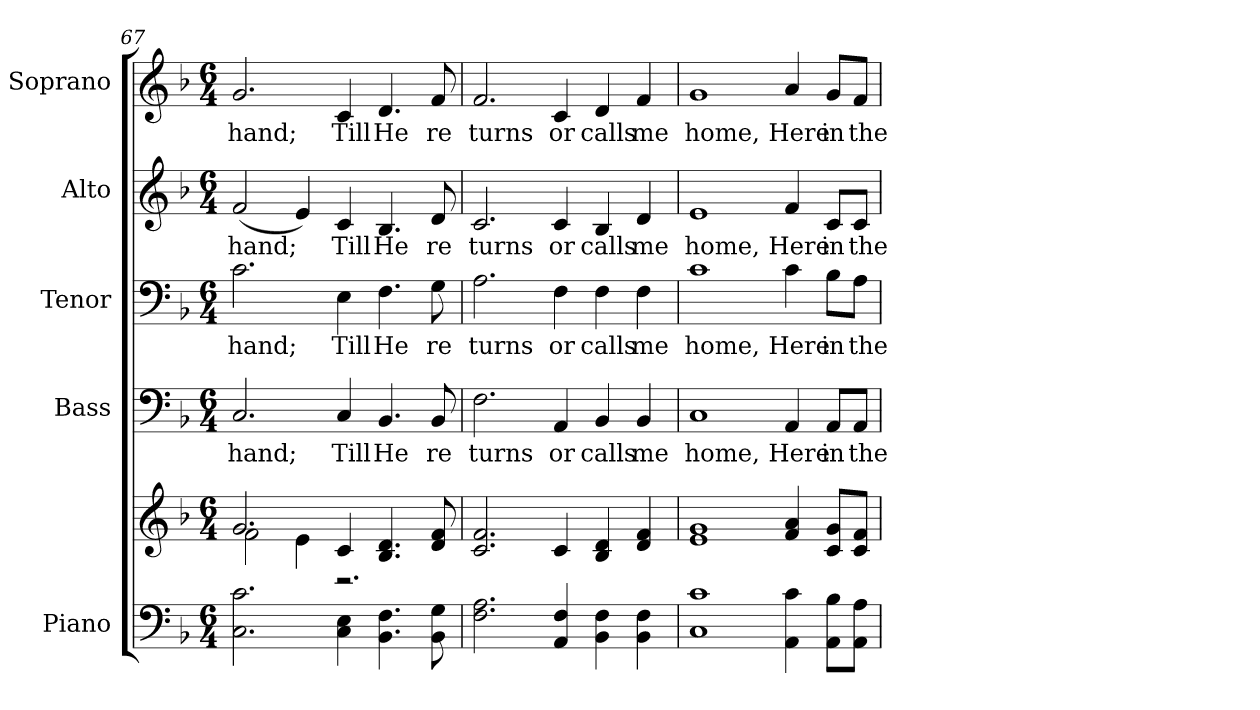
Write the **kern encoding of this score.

**kern	**kern	**kern	**text	**kern	**text	**kern	**text	**kern	**text
*part5	*part5	*part4	*part4	*part3	*part3	*part2	*part2	*part1	*part1
*staff6	*staff5	*staff4	*staff4	*staff3	*staff3	*staff2	*staff2	*staff1	*staff1
*I"Piano	*	*I"Bass	*	*I"Tenor	*	*I"Alto	*	*I"Soprano	*
*I'Pno.	*	*I'B.	*	*	*	*I'A.	*	*I'S.	*
*clefF4	*clefG2	*clefF4	*	*clefF4	*	*clefG2	*	*clefG2	*
*k[b-]	*k[b-]	*k[b-]	*	*k[b-]	*	*k[b-]	*	*k[b-]	*
*F:	*F:	*F:	*	*F:	*	*F:	*	*F:	*
*M6/4	*M6/4	*M6/4	*	*M6/4	*	*M6/4	*	*M6/4	*
=67	=67	=67	=67	=67	=67	=67	=67	=67	=67
*	*^	*	*	*	*	*	*	*	*
!	!	!	!	!LO:LY:b:color=#000000	!	!	!	!	!	!
!	!	!	!	!	!	!LO:LY:b:color=#000000	!	!	!	!
!	!	!	!	!	!	!	!	!LO:LY:b:color=#000000	!	!
!	!	!	!	!	!	!	!	!	!	!LO:LY:b:color=#000000
2.Ci\ 2.ci	2.gi/	2fi\	2.Ci/	hand;	2.ci\	hand;	(2fi/	hand;	2.gi/	hand;
.	.	4ei\	.	.	.	.	4ei/)	.	.	.
!	!	!	!	!LO:LY:b:color=#000000	!	!	!	!	!	!
!	!	!	!	!	!	!LO:LY:b:color=#000000	!	!	!	!
!	!	!	!	!	!	!	!	!LO:LY:b:color=#000000	!	!
!	!	!	!	!	!	!	!	!	!	!LO:LY:b:color=#000000
4Ci\ 4Ei	4ci/	2.r	4Ci/	Till	4Ei\	Till	4ci/	Till	4ci/	Till
!	!	!	!	!LO:LY:b:color=#000000	!	!	!	!	!	!
!	!	!	!	!	!	!LO:LY:b:color=#000000	!	!	!	!
!	!	!	!	!	!	!	!	!LO:LY:b:color=#000000	!	!
!	!	!	!	!	!	!	!	!	!	!LO:LY:b:color=#000000
4.BB-i\ 4.Fi	4.B-i/ 4.di	.	4.BB-i/	He	4.Fi\	He	4.B-i/	He	4.di/	He
!	!	!	!	!LO:LY:b:color=#000000	!	!	!	!	!	!
!	!	!	!	!	!	!LO:LY:b:color=#000000	!	!	!	!
!	!	!	!	!	!	!	!	!LO:LY:b:color=#000000	!	!
!	!	!	!	!	!	!	!	!	!	!LO:LY:b:color=#000000
8BB-i\ 8Gi	8di/ 8fi	.	8BB-i/	re	8Gi\	re	8di/	re	8fi/	re
*	*v	*v	*	*	*	*	*	*	*	*
=68	=68	=68	=68	=68	=68	=68	=68	=68	=68
!	!	!	!LO:LY:b:color=#000000	!	!	!	!	!	!
!	!	!	!	!	!LO:LY:b:color=#000000	!	!	!	!
!	!	!	!	!	!	!	!LO:LY:b:color=#000000	!	!
!	!	!	!	!	!	!	!	!	!LO:LY:b:color=#000000
2.Fi\ 2.Ai	2.ci/ 2.fi	2.Fi\	turns	2.Ai\	turns	2.ci/	turns	2.fi/	turns
!	!	!	!LO:LY:b:color=#000000	!	!	!	!	!	!
!	!	!	!	!	!LO:LY:b:color=#000000	!	!	!	!
!	!	!	!	!	!	!	!LO:LY:b:color=#000000	!	!
!	!	!	!	!	!	!	!	!	!LO:LY:b:color=#000000
4AAi/ 4Fi	4ci/	4AAi/	or	4Fi\	or	4ci/	or	4ci/	or
!	!	!	!LO:LY:b:color=#000000	!	!	!	!	!	!
!	!	!	!	!	!LO:LY:b:color=#000000	!	!	!	!
!	!	!	!	!	!	!	!LO:LY:b:color=#000000	!	!
!	!	!	!	!	!	!	!	!	!LO:LY:b:color=#000000
4BB-i\ 4Fi	4B-i/ 4di	4BB-i/	calls	4Fi\	calls	4B-i/	calls	4di/	calls
!	!	!	!LO:LY:b:color=#000000	!	!	!	!	!	!
!	!	!	!	!	!LO:LY:b:color=#000000	!	!	!	!
!	!	!	!	!	!	!	!LO:LY:b:color=#000000	!	!
!	!	!	!	!	!	!	!	!	!LO:LY:b:color=#000000
4BB-i\ 4Fi	4di/ 4fi	4BB-i/	me	4Fi\	me	4di/	me	4fi/	me
=69	=69	=69	=69	=69	=69	=69	=69	=69	=69
!	!	!	!LO:LY:b:color=#000000	!	!	!	!	!	!
!	!	!	!	!	!LO:LY:b:color=#000000	!	!	!	!
!	!	!	!	!	!	!	!LO:LY:b:color=#000000	!	!
!	!	!	!	!	!	!	!	!	!LO:LY:b:color=#000000
1Ci 1ci	1ei 1gi	1Ci	home,	1ci	home,	1ei	home,	1gi	home,
!	!	!	!LO:LY:b:color=#000000	!	!	!	!	!	!
!	!	!	!	!	!LO:LY:b:color=#000000	!	!	!	!
!	!	!	!	!	!	!	!LO:LY:b:color=#000000	!	!
!	!	!	!	!	!	!	!	!	!LO:LY:b:color=#000000
4AAi\ 4ci	4fi/ 4ai	4AAi/	Here	4ci\	Here	4fi/	Here	4ai/	Here
!	!	!	!LO:LY:b:color=#000000	!	!	!	!	!	!
!	!	!	!	!	!LO:LY:b:color=#000000	!	!	!	!
!	!	!	!	!	!	!	!LO:LY:b:color=#000000	!	!
!	!	!	!	!	!	!	!	!	!LO:LY:b:color=#000000
8AAi\ 8B-i\L	8ci/ 8gi/L	8AAi/L	in	8B-i\L	in	8ci/L	in	8gi/L	in
!	!	!	!LO:LY:b:color=#000000	!	!	!	!	!	!
!	!	!	!	!	!LO:LY:b:color=#000000	!	!	!	!
!	!	!	!	!	!	!	!LO:LY:b:color=#000000	!	!
!	!	!	!	!	!	!	!	!	!LO:LY:b:color=#000000
8AAi\ 8Ai\J	8ci/ 8fi/J	8AAi/J	the	8Ai\J	the	8ci/J	the	8fi/J	the
=	=	=	=	=	=	=	=	=	=
*-	*-	*-	*-	*-	*-	*-	*-	*-	*-
